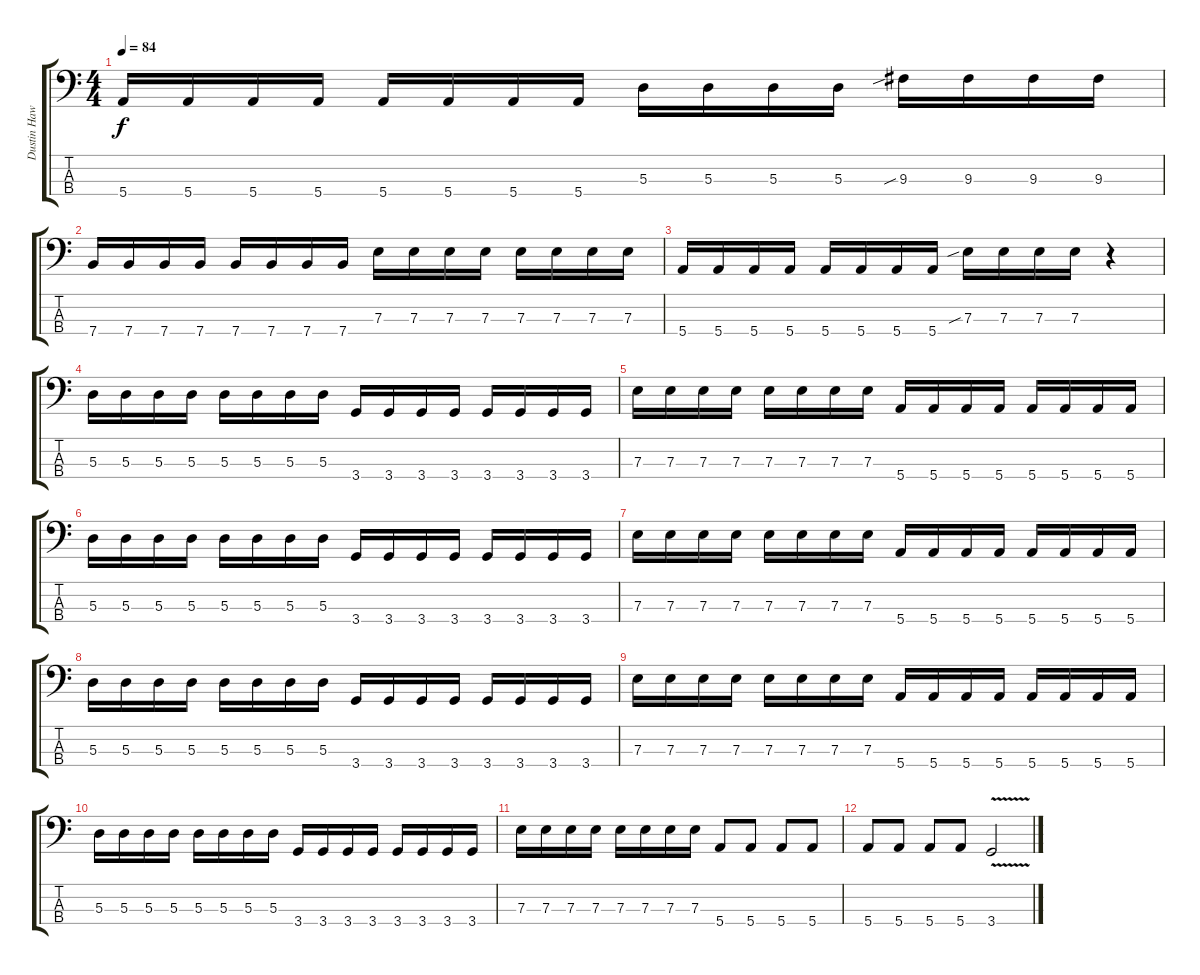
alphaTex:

\track ("Dustin Hawthorne" "Dustin Haw") {instrument electricbassfinger}
\staff {score tabs}
\tuning (G2 D2 A1 E1) {hide}
\ts (4 4)
\tempo 84
\clef f4
\ks c
5.4.16{dy f} 5.4.16 5.4.16 5.4.16 5.4.16 5.4.16 5.4.16 5.4.16 5.3.16 5.3.16 5.3.16 5.3.16 9.3{sib}.16 9.3.16 9.3.16 9.3.16 |
7.4.16 7.4.16 7.4.16 7.4.16 7.4.16 7.4.16 7.4.16 7.4.16 7.3.16 7.3.16 7.3.16 7.3.16 7.3.16 7.3.16 7.3.16 7.3.16 |
5.4.16 5.4.16 5.4.16 5.4.16 5.4.16 5.4.16 5.4.16 5.4.16 7.3{sib}.16 7.3.16 7.3.16 7.3.16 r.4 |
5.3.16 5.3.16 5.3.16 5.3.16 5.3.16 5.3.16 5.3.16 5.3.16 3.4.16 3.4.16 3.4.16 3.4.16 3.4.16 3.4.16 3.4.16 3.4.16 |
7.3.16 7.3.16 7.3.16 7.3.16 7.3.16 7.3.16 7.3.16 7.3.16 5.4.16 5.4.16 5.4.16 5.4.16 5.4.16 5.4.16 5.4.16 5.4.16 |
5.3.16 5.3.16 5.3.16 5.3.16 5.3.16 5.3.16 5.3.16 5.3.16 3.4.16 3.4.16 3.4.16 3.4.16 3.4.16 3.4.16 3.4.16 3.4.16 |
7.3.16 7.3.16 7.3.16 7.3.16 7.3.16 7.3.16 7.3.16 7.3.16 5.4.16 5.4.16 5.4.16 5.4.16 5.4.16 5.4.16 5.4.16 5.4.16 |
5.3.16 5.3.16 5.3.16 5.3.16 5.3.16 5.3.16 5.3.16 5.3.16 3.4.16 3.4.16 3.4.16 3.4.16 3.4.16 3.4.16 3.4.16 3.4.16 |
7.3.16 7.3.16 7.3.16 7.3.16 7.3.16 7.3.16 7.3.16 7.3.16 5.4.16 5.4.16 5.4.16 5.4.16 5.4.16 5.4.16 5.4.16 5.4.16 |
5.3.16 5.3.16 5.3.16 5.3.16 5.3.16 5.3.16 5.3.16 5.3.16 3.4.16 3.4.16 3.4.16 3.4.16 3.4.16 3.4.16 3.4.16 3.4.16 |
7.3.16 7.3.16 7.3.16 7.3.16 7.3.16 7.3.16 7.3.16 7.3.16 5.4.8 5.4.8 5.4.8 5.4.8 |
5.4.8 5.4.8 5.4.8 5.4.8 3.4{v}.2
